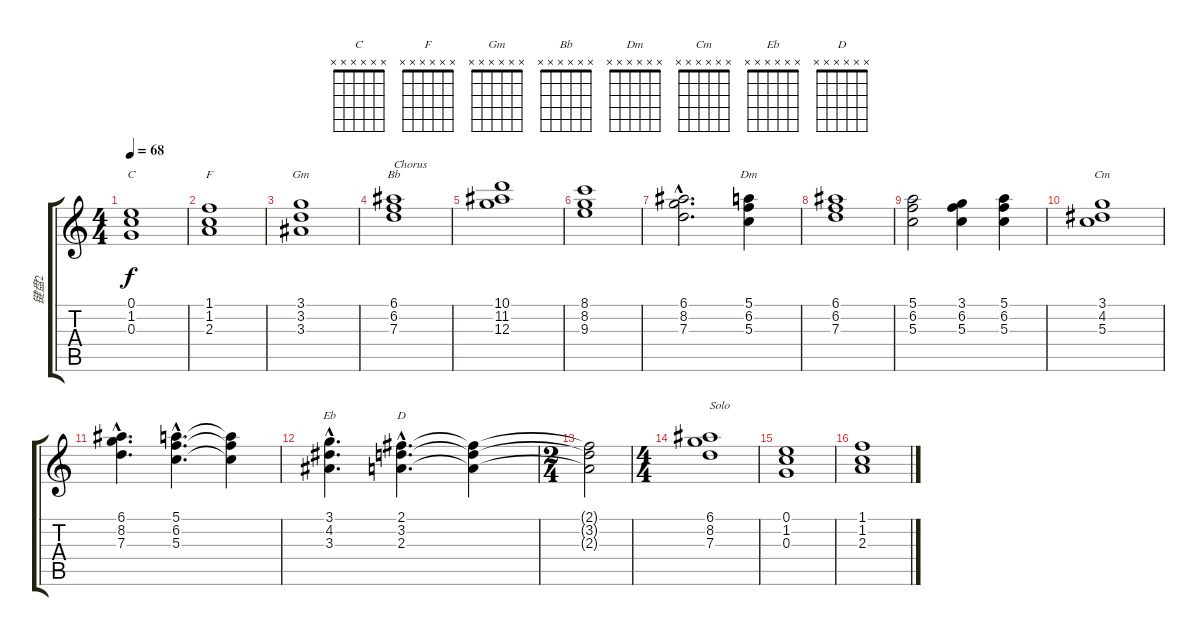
\track ("键盘2" "键盘2") {instrument stringensemble1}
\staff {score tabs}
\tuning (E5 B4 G4 D4 A3 E3) {hide}
\chord ("C" x x x x x x)
\chord ("F" x x x x x x)
\chord ("Gm" x x x x x x)
\chord ("Bb" x x x x x x)
\chord ("Dm" x x x x x x)
\chord ("Cm" x x x x x x)
\chord ("Eb" x x x x x x)
\chord ("D" x x x x x x)
\ts (4 4)
\tempo 68
\clef g2
\ks c
(0.1 1.2 0.3).1{ch "C" dy f} |
(1.1 1.2 2.3).1{ch "F"} |
(3.1 3.2 3.3).1{ch "Gm"} |
(6.1 6.2 7.3).1{ch "Bb" txt "Chorus" instrument stringensemble1} |
(10.1 11.2 12.3).1 |
(8.1 8.2 9.3).1 |
(6.1{hac} 8.2{hac} 7.3{hac}).2{d} (5.1 6.2 5.3).4{ch "Dm"} |
(6.1 6.2 7.3).1 |
(5.1 6.2 5.3).2 (3.1 6.2 5.3).4 (5.1 6.2 5.3).4 |
(3.1 4.2 5.3).1{ch "Cm"} |
(6.1{hac} 8.2{hac} 7.3{hac}).4{d} (5.1{hac} 6.2{hac} 5.3{hac}).4{d} (5.1{t} 6.2{t} 5.3{t}).4 |
(3.1{hac} 4.2{hac} 3.3{hac}).4{d ch "Eb"} (2.1{hac} 3.2{hac} 2.3{hac}).4{d ch "D"} (2.1{t} 3.2{t} 2.3{t}).4 |
\ts (2 4)
(2.1{t} 3.2{t} 2.3{t}).2 |
\ts (4 4)
(6.1 8.2 7.3).1{txt "Solo"} |
(0.1 1.2 0.3).1 |
(1.1 1.2 2.3).1
